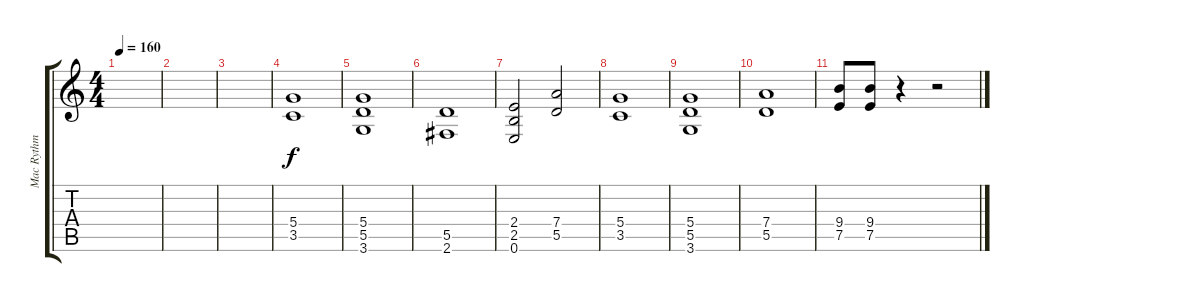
\track ("Mac Rythm Guitar" "Mac Rythm ") {instrument overdrivenguitar}
\staff {score tabs}
\tuning (E4 B3 G3 D3 A2 E2) {hide}
\ts (4 4)
\tempo 160
\clef g2
\ks c
|
|
|
(5.4 3.5).1 |
(5.4 5.5 3.6).1 |
(5.5 2.6).1 |
(2.4 2.5 0.6).2 (7.4 5.5).2 |
(5.4 3.5).1 |
(5.4 5.5 3.6).1 |
(7.4 5.5).1 |
(9.4 7.5).8 (9.4 7.5).8 r.4 r.2
